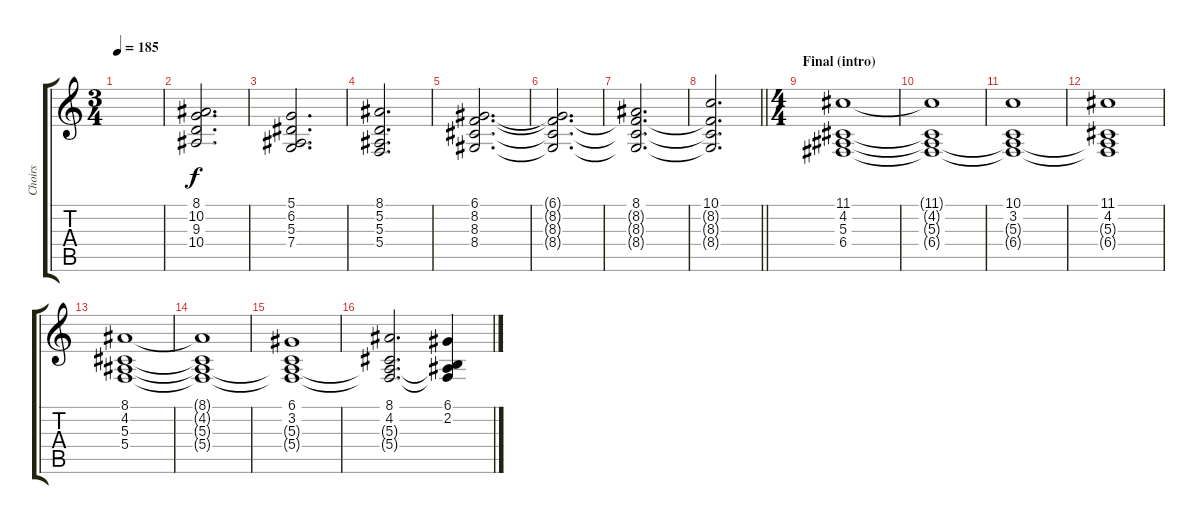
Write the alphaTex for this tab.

\track ("Choirs" "Choirs") {instrument choiraahs}
\staff {score tabs}
\tuning (D4 A3 F3 C3 G2 D2) {hide}
\ts (3 4)
\tempo 185
\clef g2
\ks c
|
(8.1 10.2 9.3 10.4).2{d} |
(5.1 6.2 5.3 7.4).2{d} |
(8.1 5.2 5.3 5.4).2{d} |
(6.1 8.2 8.3 8.4).2{d} |
(6.1{t} 8.2{t} 8.3{t} 8.4{t}).2{d} |
(8.1 8.2{t} 8.3{t} 8.4{t}).2{d} |
\barLineRight lightlight
(10.1 8.2{t} 8.3{t} 8.4{t}).2{d} |
\ts (4 4)
\section ("" "Final (intro)")
(11.1 4.2 5.3 6.4).1{volume 12} |
(11.1{t} 4.2{t} 5.3{t} 6.4{t}).1 |
(10.1 3.2 5.3{t} 6.4{t}).1 |
(11.1 4.2 5.3{t} 6.4{t}).1 |
(8.1 4.2 5.3 5.4).1 |
(8.1{t} 4.2{t} 5.3{t} 5.4{t}).1 |
(6.1 3.2 5.3{t} 5.4{t}).1 |
(8.1 4.2 5.3{t} 5.4{t}).2{d} (6.1 2.2 5.3{t} 5.4{t}).4
